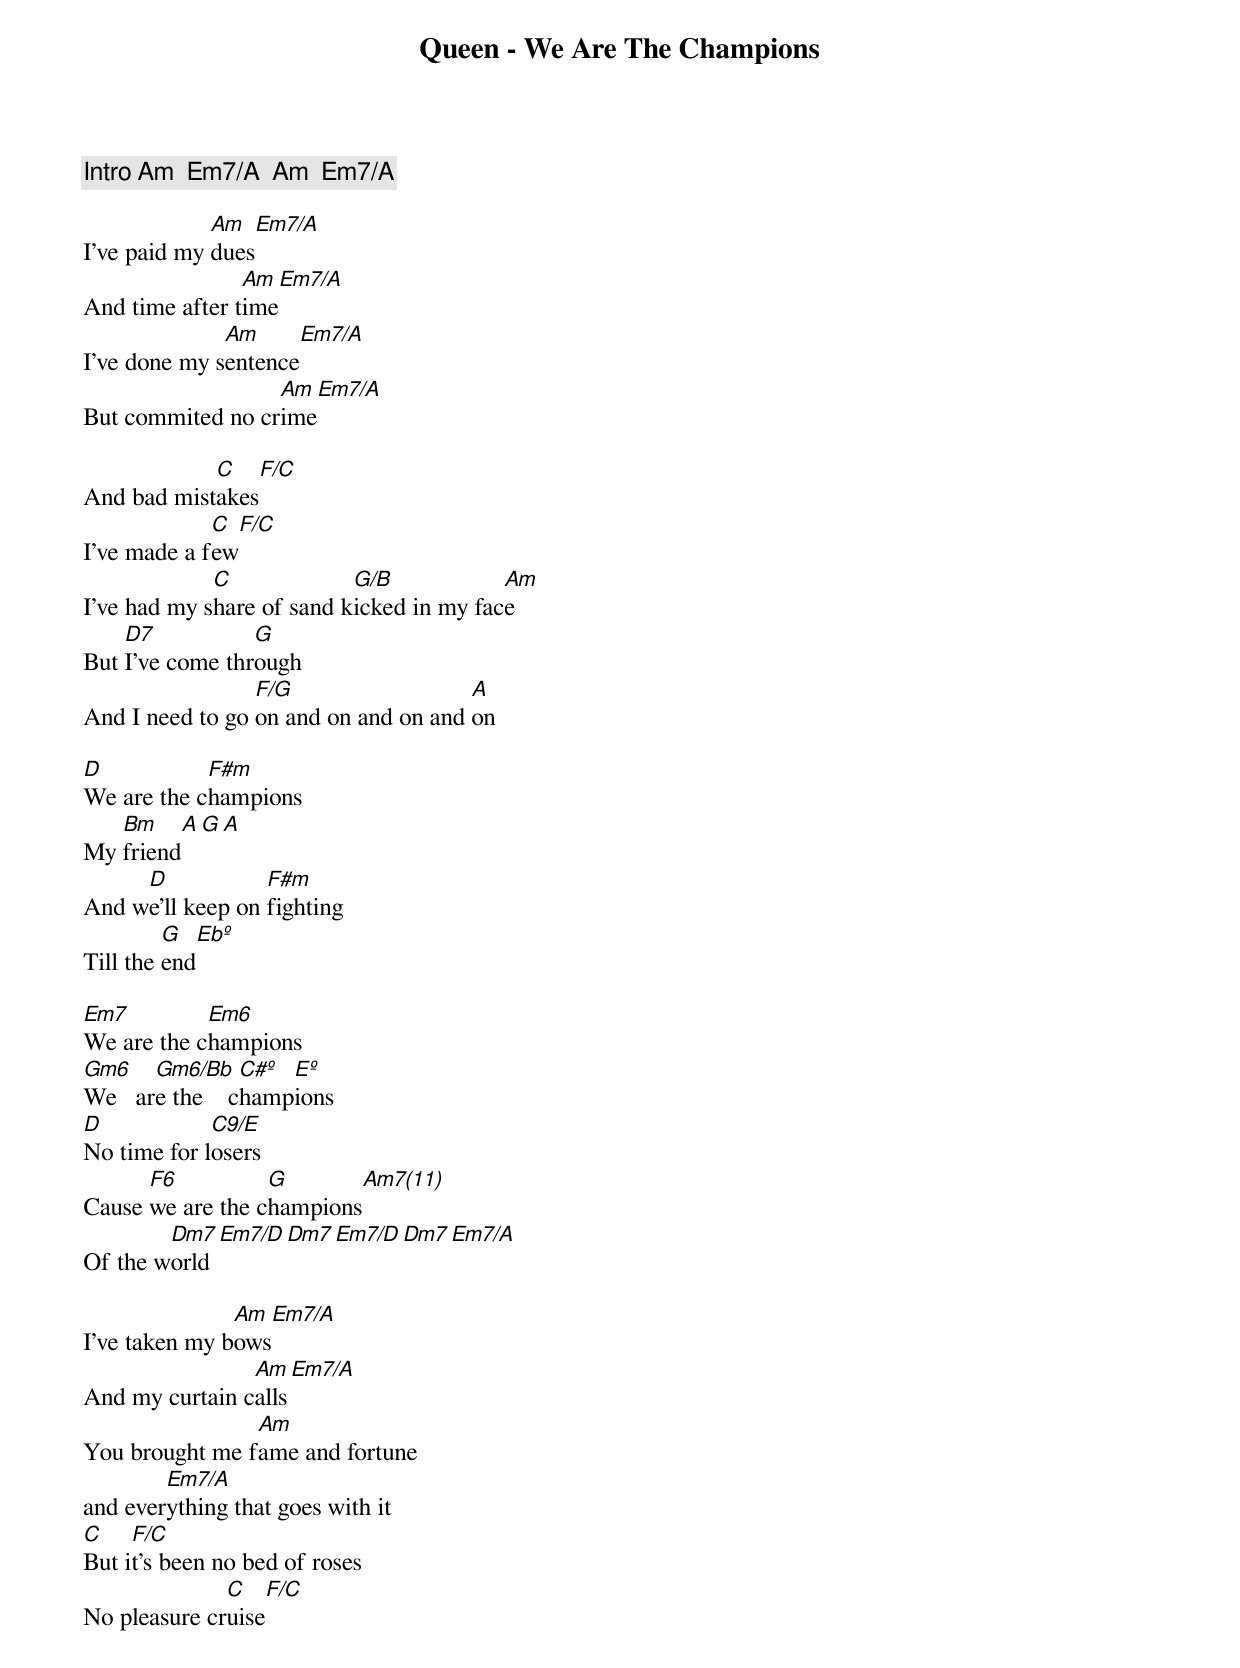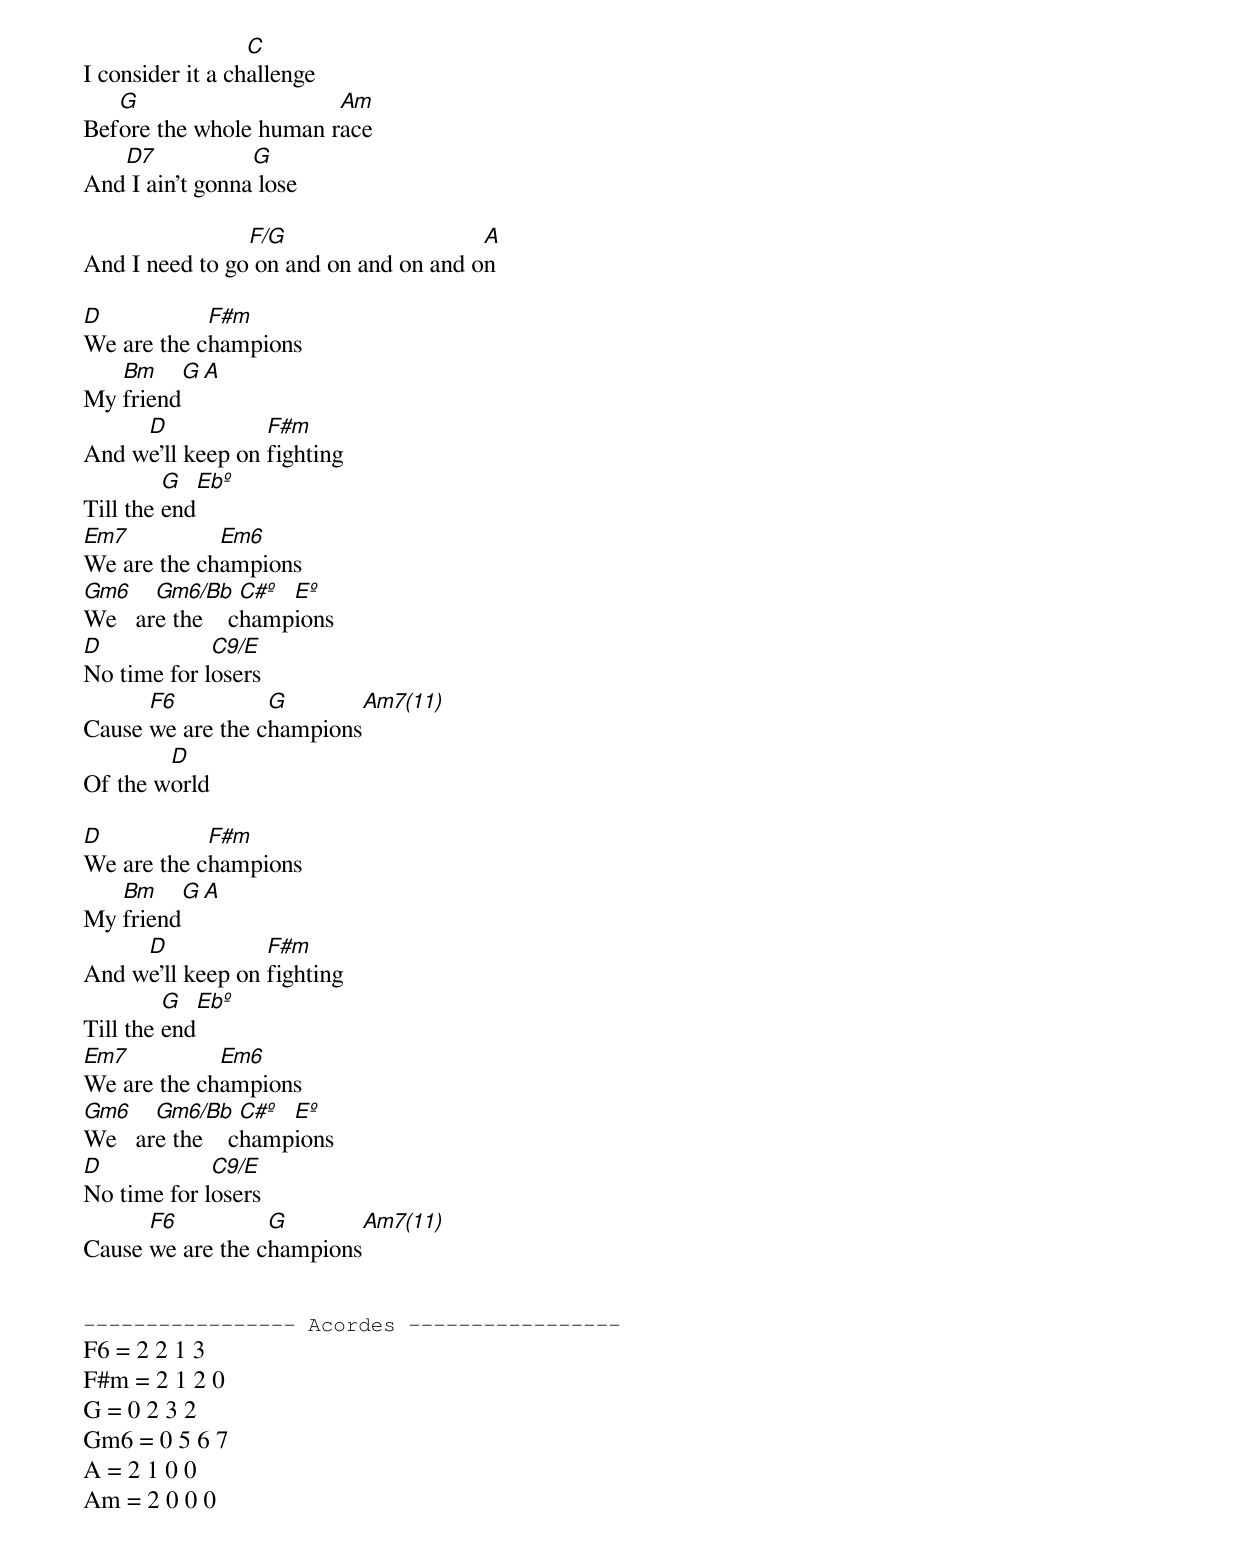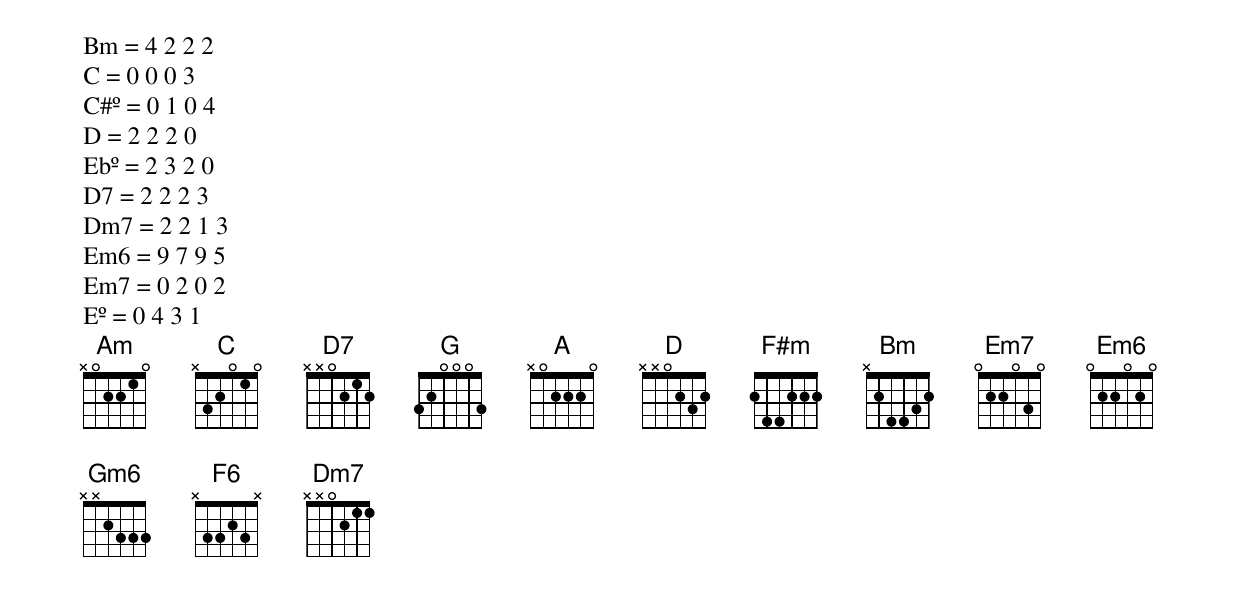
Queen - We Are The Champions

[Intro] Am  Em7/A  Am  Em7/A

             Am  Em7/A
I've paid my dues
                Am  Em7/A
And time after time
              Am     Em7/A
I've done my sentence
                  Am  Em7/A
But commited no crime

            C    F/C
And bad mistakes
             C   F/C
I've made a few
             C             G/B            Am
I've had my share of sand kicked in my face
    D7           G
But I've come through
                 F/G                  A
And I need to go on and on and on and on

D           F#m
We are the champions
   Bm      A  G   A
My friend
     D            F#m
And we'll keep on fighting
         G     Ebº
Till the end

Em7         Em6
We are the champions
Gm6    Gm6/Bb    C#º Eº
We   are the    champions
D            C9/E
No time for losers
      F6          G        Am7(11)
Cause we are the champions
        Dm7   Em7/D  Dm7  Em7/D  Dm7  Em7/A
Of the world

               Am  Em7/A
I've taken my bows
                Am  Em7/A
And my curtain calls
                Am
You brought me fame and fortune
        Em7/A
and everything that goes with it
C    F/C
But it's been no bed of roses
              C    F/C
No pleasure cruise
                  C
I consider it a challenge
   G                    Am
Before the whole human race
   D7            G
And I ain't gonna lose

                F/G                    A
And I need to go on and on and on and on

D           F#m
We are the champions
   Bm      G   A
My friend
     D            F#m
And we'll keep on fighting
         G   Ebº
Till the end
Em7          Em6
We are the champions
Gm6    Gm6/Bb    C#º Eº
We   are the    champions
D            C9/E
No time for losers
      F6          G        Am7(11)
Cause we are the champions
        D
Of the world

D           F#m
We are the champions
   Bm     G   A
My friend
     D            F#m
And we'll keep on fighting
         G   Ebº
Till the end
Em7          Em6
We are the champions
Gm6    Gm6/Bb    C#º Eº
We   are the    champions
D            C9/E
No time for losers
      F6          G        Am7(11)
Cause we are the champions


----------------- Acordes -----------------
F6 = 2 2 1 3
F#m = 2 1 2 0
G = 0 2 3 2
Gm6 = 0 5 6 7
A = 2 1 0 0
Am = 2 0 0 0
Bm = 4 2 2 2
C = 0 0 0 3
C#º = 0 1 0 4
D = 2 2 2 0
Ebº = 2 3 2 0
D7 = 2 2 2 3
Dm7 = 2 2 1 3
Em6 = 9 7 9 5
Em7 = 0 2 0 2
Eº = 0 4 3 1
